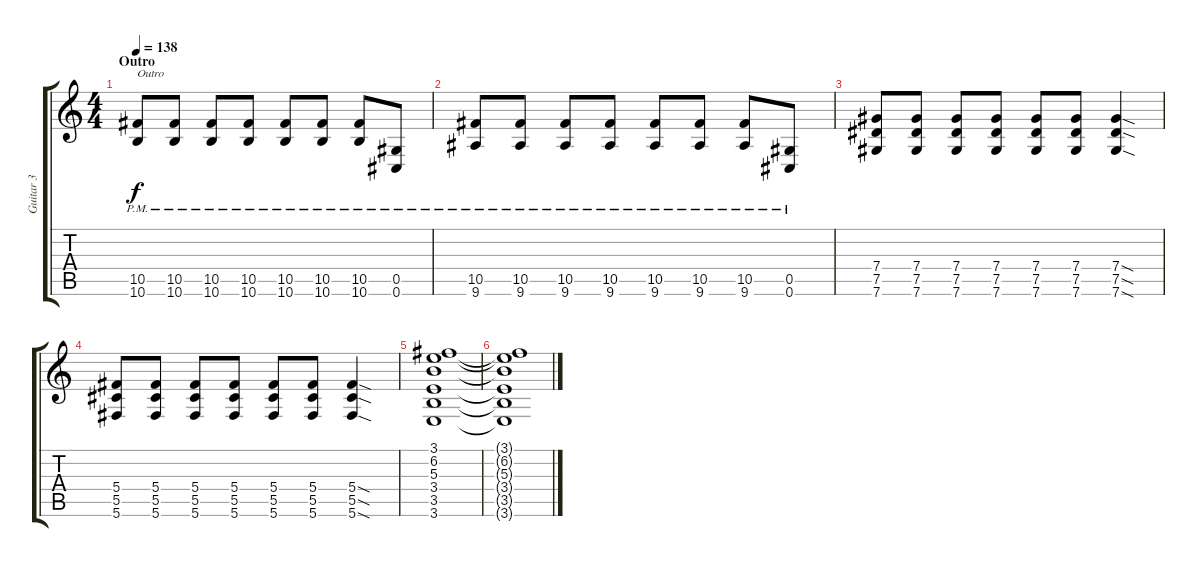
\track ("Guitar 3" "Guitar 3") {instrument distortionguitar}
\staff {score tabs}
\tuning (Eb4 Bb3 Gb3 Db3 Ab2 Db2) {hide}
\ts (4 4)
\section ("" "Outro")
\tempo 138
\clef g2
\ks c
(10.5{pm} 10.6{pm}).8{txt "Outro" dy f} (10.5{pm} 10.6{pm}).8 (10.5{pm} 10.6{pm}).8 (10.5{pm} 10.6).8 (10.5{pm} 10.6{pm}).8 (10.5{pm} 10.6{pm}).8 (10.5{pm} 10.6{pm}).8 (0.5{pm} 0.6{pm}).8 |
(10.5{pm} 9.6{pm}).8 (10.5{pm} 9.6{pm}).8 (10.5{pm} 9.6{pm}).8 (10.5{pm} 9.6{pm}).8 (10.5{pm} 9.6{pm}).8 (10.5{pm} 9.6{pm}).8 (10.5{pm} 9.6{pm}).8 (0.5{pm} 0.6{pm}).8 |
(7.4 7.5 7.6).8 (7.4 7.5 7.6).8 (7.4 7.5 7.6).8 (7.4 7.5 7.6).8 (7.4 7.5 7.6).8 (7.4 7.5 7.6).8 (7.4{sod} 7.5{sod} 7.6{sod}).4 |
(5.4 5.5 5.6).8 (5.4 5.5 5.6).8 (5.4 5.5 5.6).8 (5.4 5.5 5.6).8 (5.4 5.5 5.6).8 (5.4 5.5 5.6).8 (5.4{sod} 5.5{sod} 5.6{sod}).4 |
(3.1 6.2 5.3 3.4 3.5 3.6).1 |
(3.1{t} 6.2{t} 5.3{t} 3.4{t} 3.5{t} 3.6{t}).1
